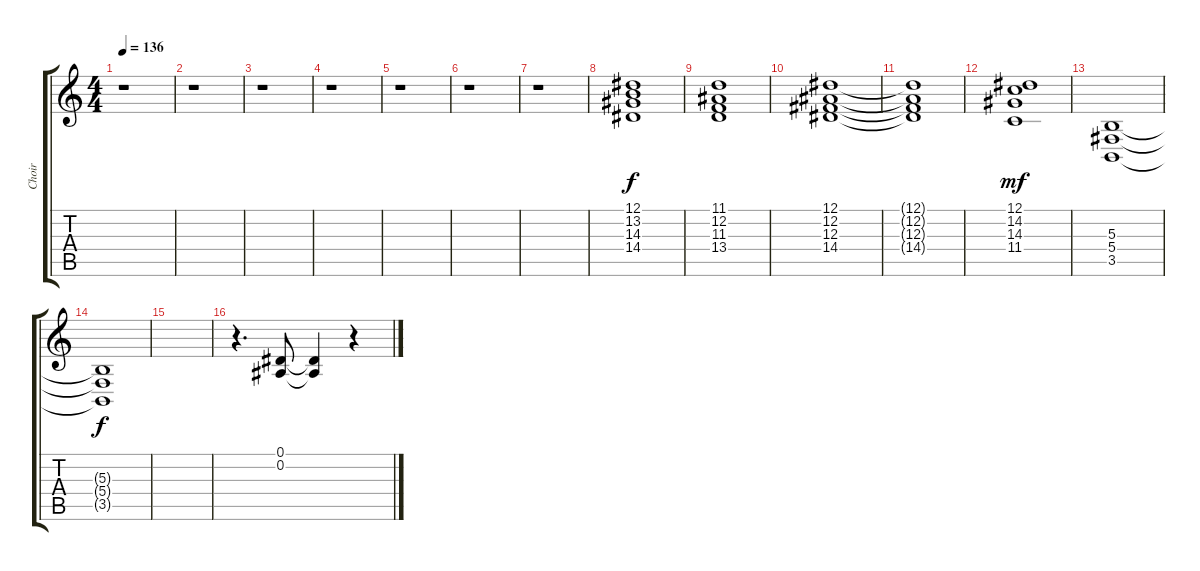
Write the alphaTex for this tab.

\track ("Choir" "Choir") {instrument choiraahs}
\staff {score tabs}
\tuning (Eb4 Bb3 Gb3 Db3 Ab2 Eb2) {hide}
\ts (4 4)
\tempo 136
\clef g2
\ks c
r.1{dy fff} |
r.1 |
r.1 |
r.1 |
r.1 |
r.1 |
r.1 |
(12.1 13.2 14.3 14.4).1{dy f} |
(11.1 12.2 11.3 13.4).1 |
(12.1 12.2 12.3 14.4).1 |
(12.1{t} 12.2{t} 12.3{t} 14.4{t}).1 |
(12.1 14.2 14.3 11.4).1{dy mf} |
(5.3 5.4 3.5).1 |
(5.3{t} 5.4{t} 3.5{t}).1{dy f} |
|
r.4{d} (0.1 0.2).8 (0.1{t} 0.2{t}).4 r.4
